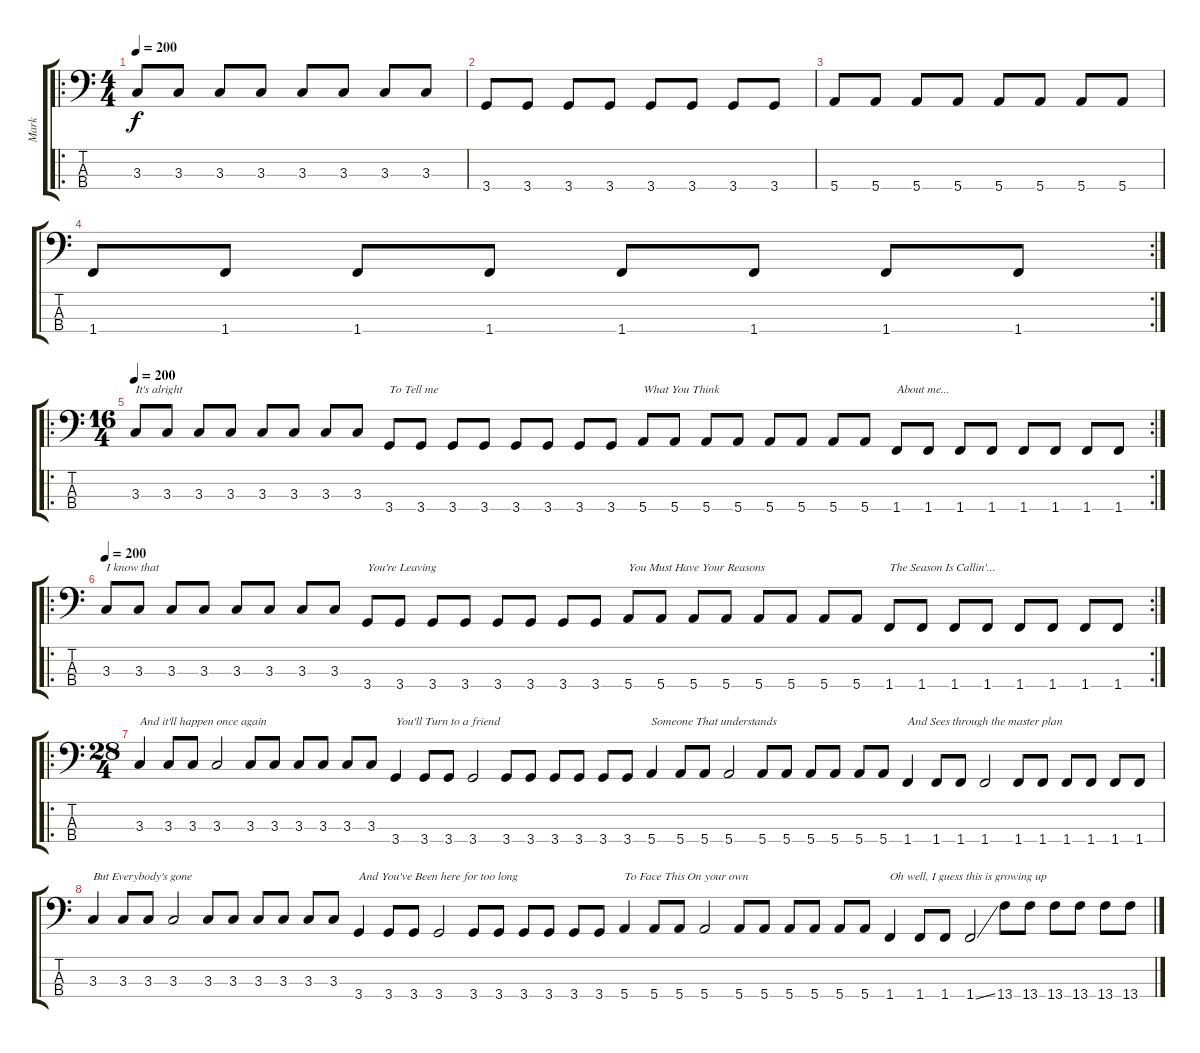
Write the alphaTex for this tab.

\track ("Mark" "Mark") {instrument electricbasspick}
\staff {score tabs}
\tuning (G2 D2 A1 E1) {hide}
\ro
\ts (4 4)
\tempo 200
\clef f4
\ks c
3.3.8{dy f} 3.3.8 3.3.8 3.3.8 3.3.8 3.3.8 3.3.8 3.3.8 |
3.4.8 3.4.8 3.4.8 3.4.8 3.4.8 3.4.8 3.4.8 3.4.8 |
5.4.8 5.4.8 5.4.8 5.4.8 5.4.8 5.4.8 5.4.8 5.4.8 |
\rc 2
1.4.8 1.4.8 1.4.8 1.4.8 1.4.8 1.4.8 1.4.8 1.4.8 |
\ro
\rc 2
\ts (16 4)
\tempo 200
3.3.8{txt "It's alright"} 3.3.8 3.3.8 3.3.8 3.3.8 3.3.8 3.3.8 3.3.8 3.4.8{txt "To Tell me"} 3.4.8 3.4.8 3.4.8 3.4.8 3.4.8 3.4.8 3.4.8 5.4.8{txt "What You Think"} 5.4.8 5.4.8 5.4.8 5.4.8 5.4.8 5.4.8 5.4.8 1.4.8{txt "About me..."} 1.4.8 1.4.8 1.4.8 1.4.8 1.4.8 1.4.8 1.4.8 |
\ro
\rc 2
\tempo 200
3.3.8{txt "I know that"} 3.3.8 3.3.8 3.3.8 3.3.8 3.3.8 3.3.8 3.3.8 3.4.8{txt "You're Leaving"} 3.4.8 3.4.8 3.4.8 3.4.8 3.4.8 3.4.8 3.4.8 5.4.8{txt "You Must Have Your Reasons"} 5.4.8 5.4.8 5.4.8 5.4.8 5.4.8 5.4.8 5.4.8 1.4.8{txt "The Season Is Callin'..."} 1.4.8 1.4.8 1.4.8 1.4.8 1.4.8 1.4.8 1.4.8 |
\ro
\ts (28 4)
3.3.4{txt "And it'll happen once again"} 3.3.8 3.3.8 3.3.2 3.3.8 3.3.8 3.3.8 3.3.8 3.3.8 3.3.8 3.4.4{txt "You'll Turn to a friend"} 3.4.8 3.4.8 3.4.2 3.4.8 3.4.8 3.4.8 3.4.8 3.4.8 3.4.8 5.4.4{txt "Someone That understands"} 5.4.8 5.4.8 5.4.2 5.4.8 5.4.8 5.4.8 5.4.8 5.4.8 5.4.8 1.4.4{txt "And Sees through the master plan"} 1.4.8 1.4.8 1.4.2 1.4.8 1.4.8 1.4.8 1.4.8 1.4.8 1.4.8 |
3.3.4{txt "But Everybody's gone"} 3.3.8 3.3.8 3.3.2 3.3.8 3.3.8 3.3.8 3.3.8 3.3.8 3.3.8 3.4.4{txt "And You've Been here for too long"} 3.4.8 3.4.8 3.4.2 3.4.8 3.4.8 3.4.8 3.4.8 3.4.8 3.4.8 5.4.4{txt "To Face This On your own"} 5.4.8 5.4.8 5.4.2 5.4.8 5.4.8 5.4.8 5.4.8 5.4.8 5.4.8 1.4.4{txt "Oh well, I guess this is growing up"} 1.4.8 1.4.8 1.4{ss}.2 13.4.8 13.4.8 13.4.8 13.4.8 13.4.8 13.4.8
